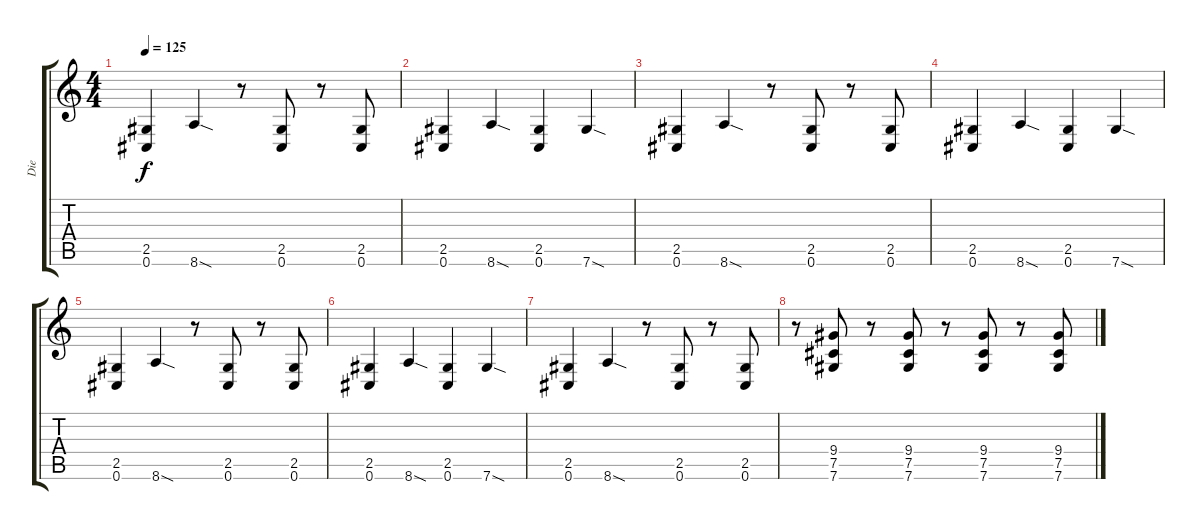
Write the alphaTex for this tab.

\track ("Die" "Die") {instrument overdrivenguitar}
\staff {score tabs}
\tuning (Db4 Ab3 E3 B2 Gb2 Db2) {hide}
\ts (4 4)
\tempo 125
\clef g2
\ks c
(2.5 0.6).4{dy f} 8.6{sod}.4 r.8 (2.5 0.6).8 r.8 (2.5 0.6).8 |
(2.5 0.6).4 8.6{sod}.4 (2.5 0.6).4 7.6{sod}.4 |
(2.5 0.6).4 8.6{sod}.4 r.8 (2.5 0.6).8 r.8 (2.5 0.6).8 |
(2.5 0.6).4 8.6{sod}.4 (2.5 0.6).4 7.6{sod}.4 |
(2.5 0.6).4 8.6{sod}.4 r.8 (2.5 0.6).8 r.8 (2.5 0.6).8 |
(2.5 0.6).4 8.6{sod}.4 (2.5 0.6).4 7.6{sod}.4 |
(2.5 0.6).4 8.6{sod}.4 r.8 (2.5 0.6).8 r.8 (2.5 0.6).8 |
r.8 (9.4 7.5 7.6).8 r.8 (9.4 7.5 7.6).8 r.8 (9.4 7.5 7.6).8 r.8 (9.4 7.5 7.6).8
